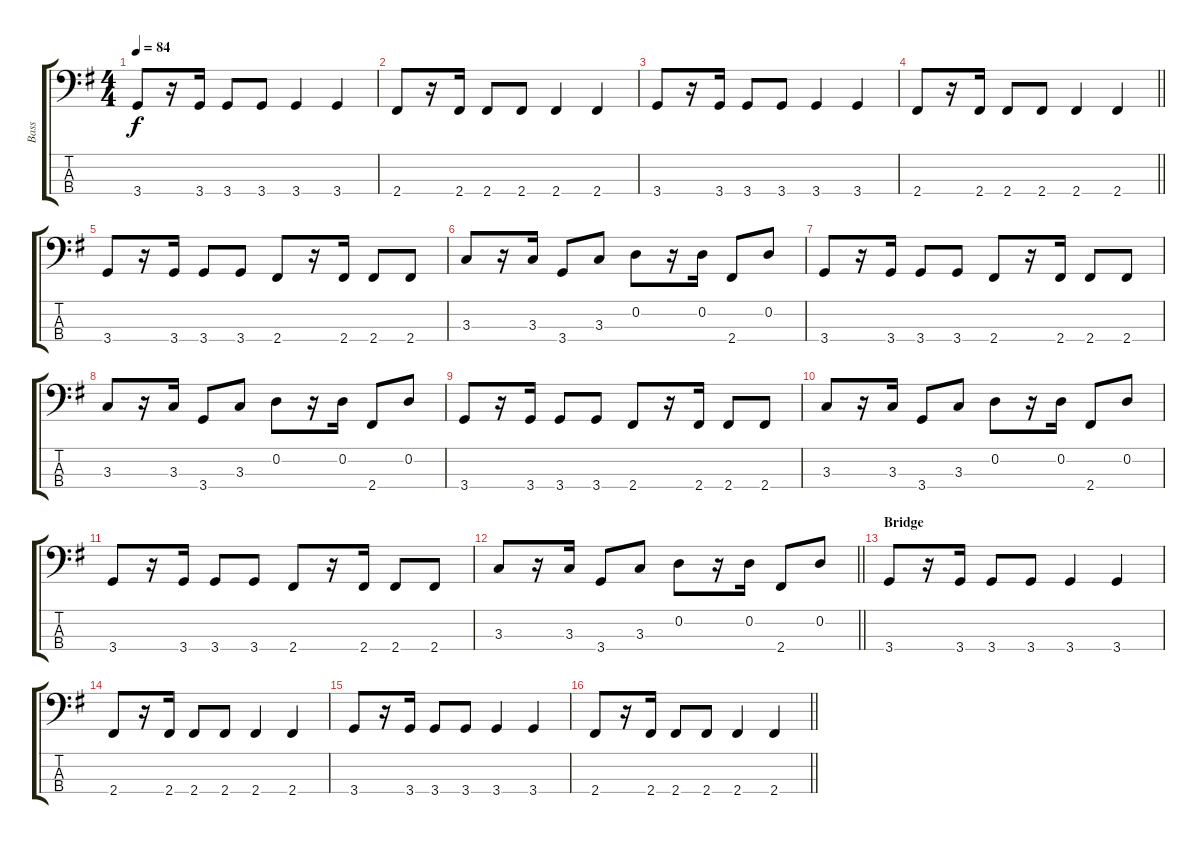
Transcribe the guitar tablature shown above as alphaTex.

\track ("Bass" "Bass") {instrument electricbassfinger}
\staff {score tabs}
\tuning (G2 D2 A1 E1) {hide}
\ts (4 4)
\tempo 84
\clef f4
\ks g
3.4.8{dy f} r.16 3.4.16 3.4.8 3.4.8 3.4.4 3.4.4 |
2.4.8 r.16 2.4.16 2.4.8 2.4.8 2.4.4 2.4.4 |
3.4.8 r.16 3.4.16 3.4.8 3.4.8 3.4.4 3.4.4 |
\barLineRight lightlight
2.4.8 r.16 2.4.16 2.4.8 2.4.8 2.4.4 2.4.4 |
3.4.8 r.16 3.4.16 3.4.8 3.4.8 2.4.8 r.16 2.4.16 2.4.8 2.4.8 |
3.3.8 r.16 3.3.16 3.4.8 3.3.8 0.2.8 r.16 0.2.16 2.4.8 0.2.8 |
3.4.8 r.16 3.4.16 3.4.8 3.4.8 2.4.8 r.16 2.4.16 2.4.8 2.4.8 |
3.3.8 r.16 3.3.16 3.4.8 3.3.8 0.2.8 r.16 0.2.16 2.4.8 0.2.8 |
3.4.8 r.16 3.4.16 3.4.8 3.4.8 2.4.8 r.16 2.4.16 2.4.8 2.4.8 |
3.3.8 r.16 3.3.16 3.4.8 3.3.8 0.2.8 r.16 0.2.16 2.4.8 0.2.8 |
3.4.8 r.16 3.4.16 3.4.8 3.4.8 2.4.8 r.16 2.4.16 2.4.8 2.4.8 |
\barLineRight lightlight
3.3.8 r.16 3.3.16 3.4.8 3.3.8 0.2.8 r.16 0.2.16 2.4.8 0.2.8 |
\section ("" "Bridge")
3.4.8 r.16 3.4.16 3.4.8 3.4.8 3.4.4 3.4.4 |
2.4.8 r.16 2.4.16 2.4.8 2.4.8 2.4.4 2.4.4 |
3.4.8 r.16 3.4.16 3.4.8 3.4.8 3.4.4 3.4.4 |
\barLineRight lightlight
2.4.8 r.16 2.4.16 2.4.8 2.4.8 2.4.4 2.4.4
